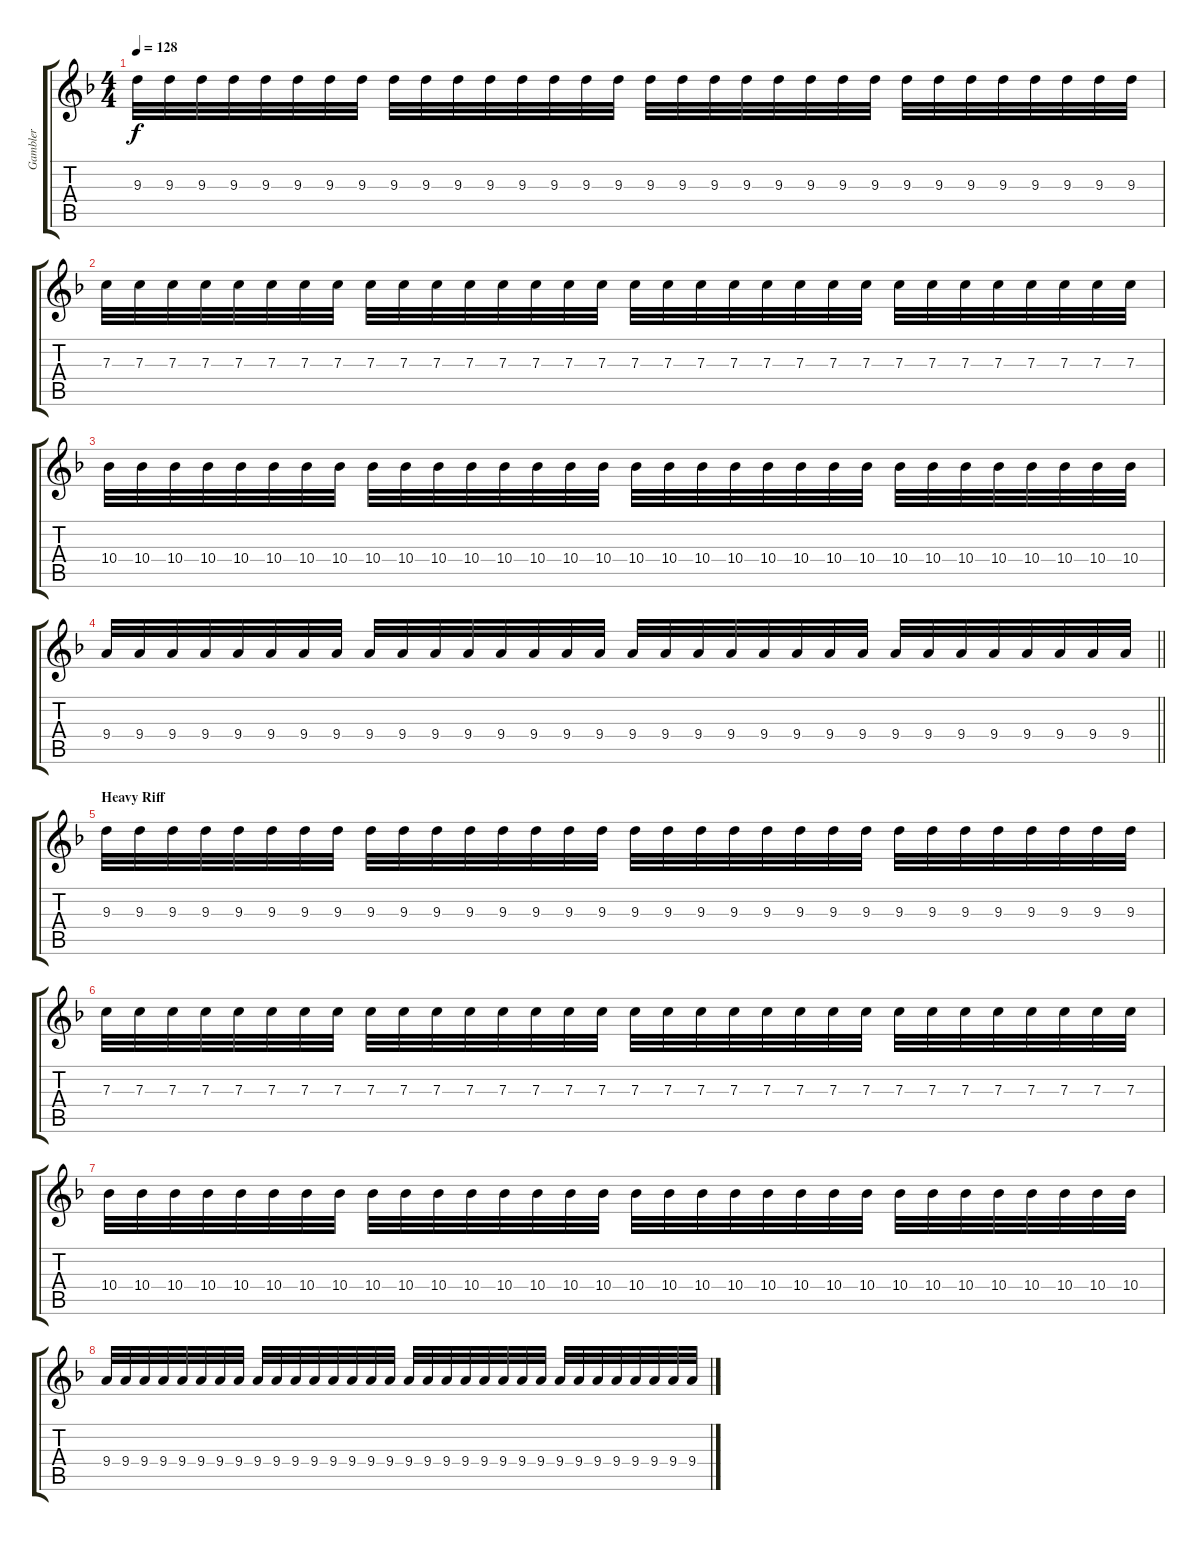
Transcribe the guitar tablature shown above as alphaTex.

\track ("Gambler" "Gambler") {instrument electricguitarclean}
\staff {score tabs}
\tuning (D4 A3 F3 C3 G2 D2) {hide}
\ts (4 4)
\tempo 128
\clef g2
\ks dminor
9.3.32{dy f} 9.3.32 9.3.32 9.3.32 9.3.32 9.3.32 9.3.32 9.3.32 9.3.32 9.3.32 9.3.32 9.3.32 9.3.32 9.3.32 9.3.32 9.3.32 9.3.32 9.3.32 9.3.32 9.3.32 9.3.32 9.3.32 9.3.32 9.3.32 9.3.32 9.3.32 9.3.32 9.3.32 9.3.32 9.3.32 9.3.32 9.3.32 |
7.3.32 7.3.32 7.3.32 7.3.32 7.3.32 7.3.32 7.3.32 7.3.32 7.3.32 7.3.32 7.3.32 7.3.32 7.3.32 7.3.32 7.3.32 7.3.32 7.3.32 7.3.32 7.3.32 7.3.32 7.3.32 7.3.32 7.3.32 7.3.32 7.3.32 7.3.32 7.3.32 7.3.32 7.3.32 7.3.32 7.3.32 7.3.32 |
10.4.32 10.4.32 10.4.32 10.4.32 10.4.32 10.4.32 10.4.32 10.4.32 10.4.32 10.4.32 10.4.32 10.4.32 10.4.32 10.4.32 10.4.32 10.4.32 10.4.32 10.4.32 10.4.32 10.4.32 10.4.32 10.4.32 10.4.32 10.4.32 10.4.32 10.4.32 10.4.32 10.4.32 10.4.32 10.4.32 10.4.32 10.4.32 |
\barLineRight lightlight
9.4.32 9.4.32 9.4.32 9.4.32 9.4.32 9.4.32 9.4.32 9.4.32 9.4.32 9.4.32 9.4.32 9.4.32 9.4.32 9.4.32 9.4.32 9.4.32 9.4.32 9.4.32 9.4.32 9.4.32 9.4.32 9.4.32 9.4.32 9.4.32 9.4.32 9.4.32 9.4.32 9.4.32 9.4.32 9.4.32 9.4.32 9.4.32 |
\section ("" "Heavy Riff")
9.3.32 9.3.32 9.3.32 9.3.32 9.3.32 9.3.32 9.3.32 9.3.32 9.3.32 9.3.32 9.3.32 9.3.32 9.3.32 9.3.32 9.3.32 9.3.32 9.3.32 9.3.32 9.3.32 9.3.32 9.3.32 9.3.32 9.3.32 9.3.32 9.3.32 9.3.32 9.3.32 9.3.32 9.3.32 9.3.32 9.3.32 9.3.32 |
7.3.32 7.3.32 7.3.32 7.3.32 7.3.32 7.3.32 7.3.32 7.3.32 7.3.32 7.3.32 7.3.32 7.3.32 7.3.32 7.3.32 7.3.32 7.3.32 7.3.32 7.3.32 7.3.32 7.3.32 7.3.32 7.3.32 7.3.32 7.3.32 7.3.32 7.3.32 7.3.32 7.3.32 7.3.32 7.3.32 7.3.32 7.3.32 |
10.4.32 10.4.32 10.4.32 10.4.32 10.4.32 10.4.32 10.4.32 10.4.32 10.4.32 10.4.32 10.4.32 10.4.32 10.4.32 10.4.32 10.4.32 10.4.32 10.4.32 10.4.32 10.4.32 10.4.32 10.4.32 10.4.32 10.4.32 10.4.32 10.4.32 10.4.32 10.4.32 10.4.32 10.4.32 10.4.32 10.4.32 10.4.32 |
9.4.32 9.4.32 9.4.32 9.4.32 9.4.32 9.4.32 9.4.32 9.4.32 9.4.32 9.4.32 9.4.32 9.4.32 9.4.32 9.4.32 9.4.32 9.4.32 9.4.32 9.4.32 9.4.32 9.4.32 9.4.32 9.4.32 9.4.32 9.4.32 9.4.32 9.4.32 9.4.32 9.4.32 9.4.32 9.4.32 9.4.32 9.4.32
